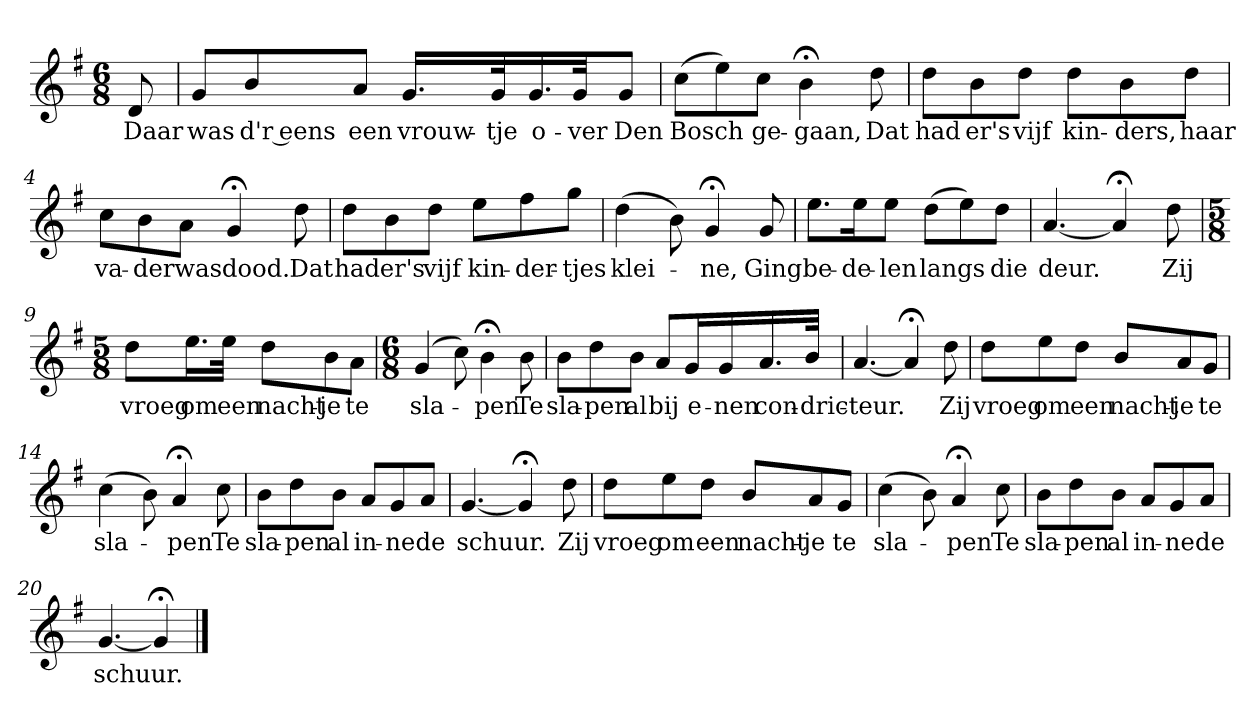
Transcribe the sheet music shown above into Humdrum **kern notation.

**kern	**text
*part1	*part1
*staff1	*staff1
*k[f#]	*
*G:	*
*M6/8	*
*MM120	*
=	=
8d	Daar
=1	=1
8gL	was
8b	d'r eens
8aJ	een
16.gLL	vrouw-
32gK	-tje
16.g	o-
32gJk	-ver
8gJ	Den
=2	=2
(8ccL	Bosch
8ee)	.
8ccJ	ge-
4b;<	-gaan,
8dd	Dat
=3	=3
8ddL	had
8b	er's
8ddJ	vijf
8ddL	kin-
8b	-ders,
8ddJ	haar
=4	=4
8ccL	va-
8b	-der
8aJ	was
4g;<	dood.
8dd	Dat
=5	=5
8ddL	had
8b	er's
8ddJ	vijf
8eeL	kin-
8ff#	-der-
8ggJ	-tjes
=6	=6
(4dd	klei-
8b)	.
4g;<	-ne,
8g	Ging
=7	=7
8.eeL	be-
16eeK	-de-
8eeJ	-len
(8ddL	langs
8ee)	.
8ddJ	die
=8	=8
[4.a	deur.
4a;<]	.
8dd	Zij
=9	=9
*M5/8	*
8ddL	vroeg
16.eeL	om
32eeJJk	een
8ddL	nacht-
8b	-je
8aJ	te
=10	=10
*M6/8	*
(4g	sla-
8cc)	.
4b;<	-pen
8b	Te
=11	=11
8bL	sla-
8dd	-pen
8bJ	al
8aL	bij
16gL	e-
16g	-nen
16.a	con-
32bJJk	-dric-
=12	=12
[4.a	-teur.
4a;<]	.
8dd	Zij
=13	=13
8ddL	vroeg
8ee	om
8ddJ	een
8bL	nacht-
8a	-je
8gJ	te
=14	=14
(4cc	sla-
8b)	.
4a;<	-pen
8cc	Te
=15	=15
8bL	sla-
8dd	-pen
8bJ	al
8aL	in-
8g	-ne
8aJ	de
=16	=16
[4.g	schuur.
4g;<]	.
8dd	Zij
=17	=17
8ddL	vroeg
8ee	om
8ddJ	een
8bL	nacht-
8a	-je
8gJ	te
=18	=18
(4cc	sla-
8b)	.
4a;<	-pen
8cc	Te
=19	=19
8bL	sla-
8dd	-pen
8bJ	al
8aL	in-
8g	-ne
8aJ	de
=20	=20
[4.g	schuur.
4g;<]	.
==	==
*-	*-
